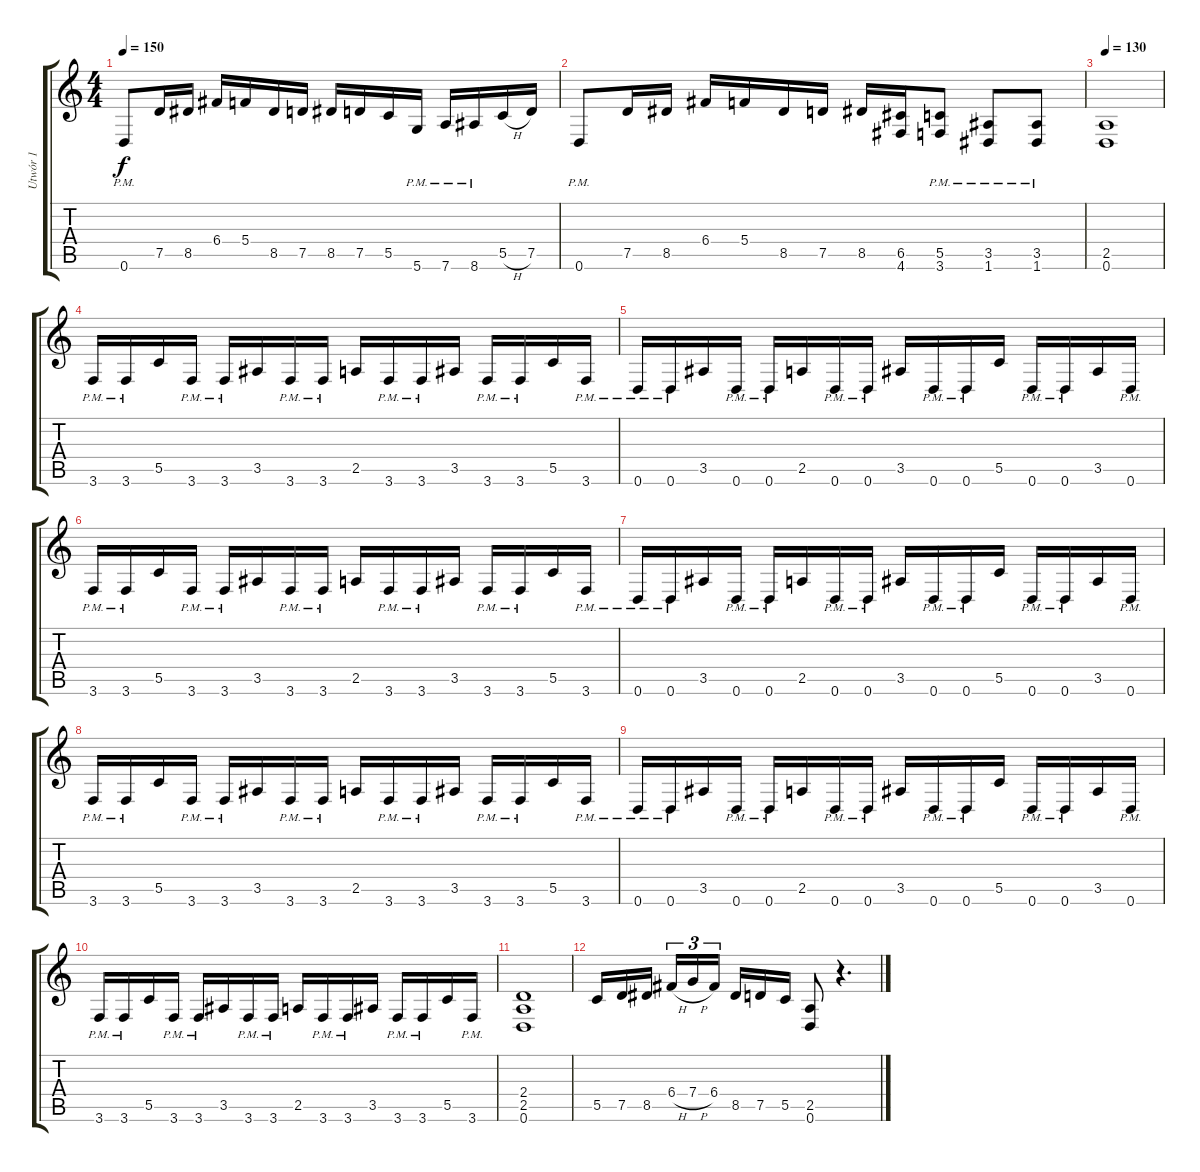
\track ("Utwór 1" "Utwór 1") {instrument distortionguitar}
\staff {score tabs}
\tuning (D4 A3 F3 C3 G2 D2) {hide}
\ts (4 4)
\tempo 150
\clef g2
\ks c
0.6{pm}.8{dy f} 7.5.16 8.5.16 6.4.16 5.4.16 8.5.16 7.5.16 8.5.16 7.5.16 5.5.16 5.6{pm}.16 7.6{pm}.16 8.6{pm}.16 5.5{h}.16 7.5.16 |
0.6{pm}.8 7.5.16 8.5.16 6.4.16 5.4.16 8.5.16 7.5.16 8.5.16 (6.5 4.6).16 (5.5{pm} 3.6{pm}).8 (3.5{pm} 1.6{pm}).8 (3.5{pm} 1.6{pm}).8 |
\tempo 120
\tempo 130
(2.5 0.6).1 |
3.6{pm}.16 3.6{pm}.16 5.5.16 3.6{pm}.16 3.6{pm}.16 3.5.16 3.6{pm}.16 3.6{pm}.16 2.5.16 3.6{pm}.16 3.6{pm}.16 3.5.16 3.6{pm}.16 3.6{pm}.16 5.5.16 3.6{pm}.16 |
0.6{pm}.16 0.6{pm}.16 3.5.16 0.6{pm}.16 0.6{pm}.16 2.5.16 0.6{pm}.16 0.6{pm}.16 3.5.16 0.6{pm}.16 0.6{pm}.16 5.5.16 0.6{pm}.16 0.6{pm}.16 3.5.16 0.6{pm}.16 |
3.6{pm}.16 3.6{pm}.16 5.5.16 3.6{pm}.16 3.6{pm}.16 3.5.16 3.6{pm}.16 3.6{pm}.16 2.5.16 3.6{pm}.16 3.6{pm}.16 3.5.16 3.6{pm}.16 3.6{pm}.16 5.5.16 3.6{pm}.16 |
0.6{pm}.16 0.6{pm}.16 3.5.16 0.6{pm}.16 0.6{pm}.16 2.5.16 0.6{pm}.16 0.6{pm}.16 3.5.16 0.6{pm}.16 0.6{pm}.16 5.5.16 0.6{pm}.16 0.6{pm}.16 3.5.16 0.6{pm}.16 |
3.6{pm}.16 3.6{pm}.16 5.5.16 3.6{pm}.16 3.6{pm}.16 3.5.16 3.6{pm}.16 3.6{pm}.16 2.5.16 3.6{pm}.16 3.6{pm}.16 3.5.16 3.6{pm}.16 3.6{pm}.16 5.5.16 3.6{pm}.16 |
0.6{pm}.16 0.6{pm}.16 3.5.16 0.6{pm}.16 0.6{pm}.16 2.5.16 0.6{pm}.16 0.6{pm}.16 3.5.16 0.6{pm}.16 0.6{pm}.16 5.5.16 0.6{pm}.16 0.6{pm}.16 3.5.16 0.6{pm}.16 |
3.6{pm}.16 3.6{pm}.16 5.5.16 3.6{pm}.16 3.6{pm}.16 3.5.16 3.6{pm}.16 3.6{pm}.16 2.5.16 3.6{pm}.16 3.6{pm}.16 3.5.16 3.6{pm}.16 3.6{pm}.16 5.5.16 3.6{pm}.16 |
(2.4 2.5 0.6).1 |
5.5.16 7.5.16 8.5.16{beam splitsecondary} 6.4{h}.16{tu (3 2)} 7.4{h}.16{tu (3 2)} 6.4.16{tu (3 2) beam splitsecondary} 8.5.16 7.5.16 5.5.16 (2.5 0.6).8 r.4{d}
